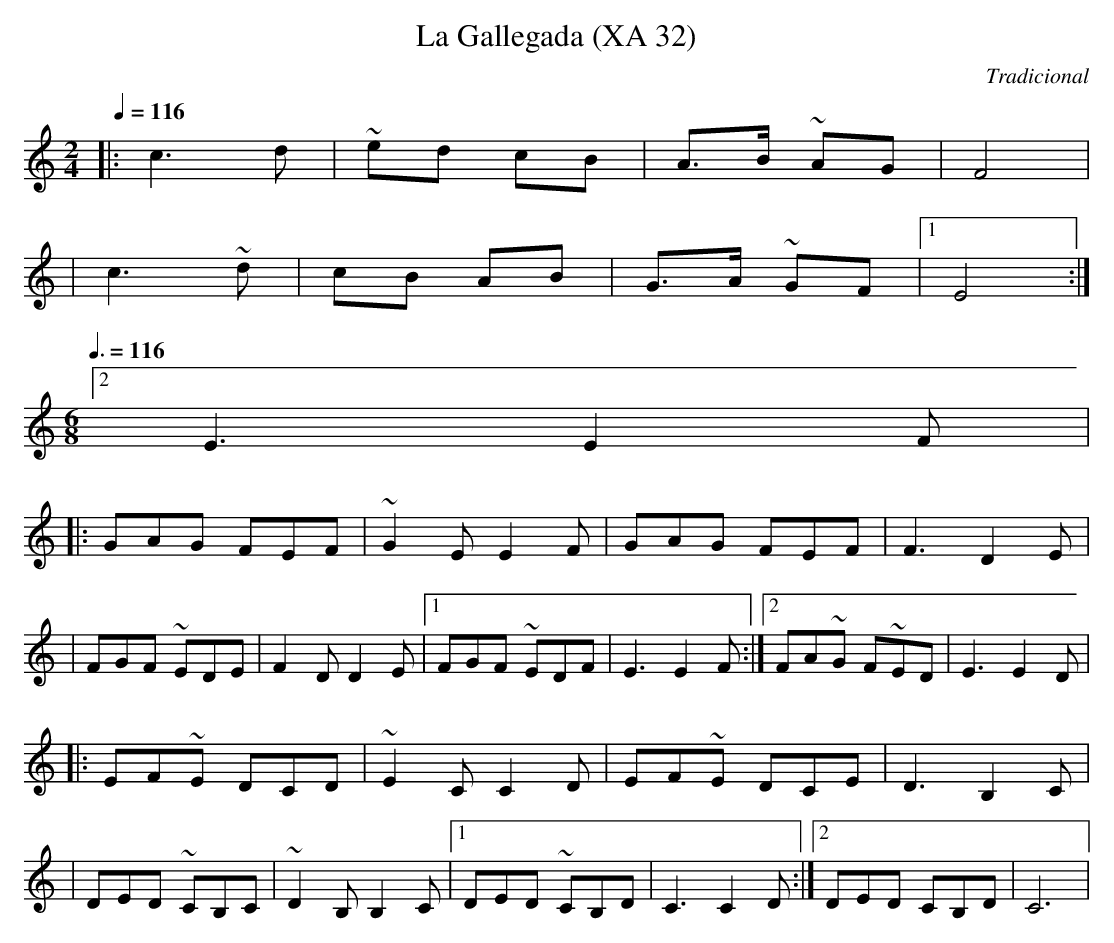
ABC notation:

X:1
T:La Gallegada (XA 32)
C:Tradicional
M:2/4
L:1/8
Q:1/4=116
K:C
|: c3 d|~ed cB|A>B ~AG|F4|
|c3 ~d|cB AB|G>A ~GF|[1 E4 :|
[M:6/8]
[Q:3/8=116]
[2 E3 E2 F|
|: GAG FEF|~G2 E E2 F|GAG FEF|F3 D2 E|
|FGF ~EDE|F2 D D2 E|[1 FGF ~EDF|E3 E2 F :|[2 FA~G F~ED|E3 E2 D|
|: EF~E DCD|~E2 C C2 D|EF~E DCE|D3 B,2 C|
|DED ~CB,C|~D2 B, B,2 C|[1 DED ~CB,D|C3 C2 D :|[2 DED CB,D|C6|
